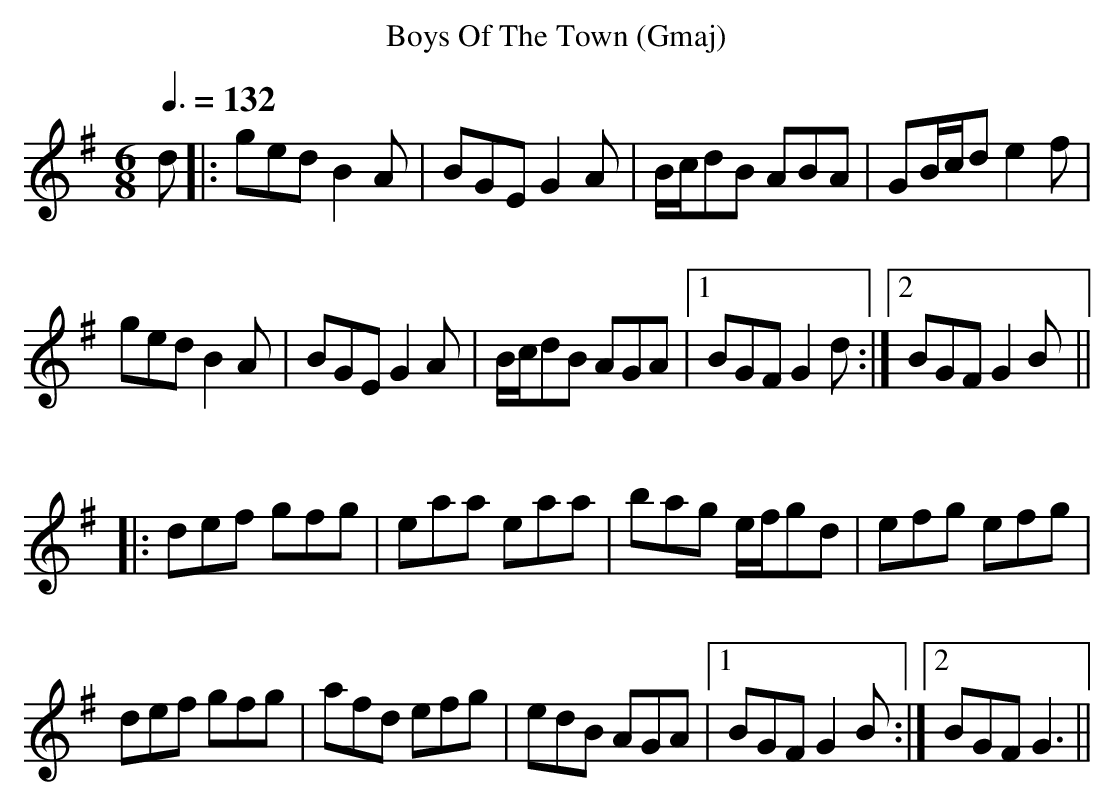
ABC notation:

X:1
T:Boys Of The Town (Gmaj)
Q:3/8=132
M:6/8
L:1/8
K:Gmaj
d|:ged B2A|BGE G2A|B/c/dB ABA|GB/c/d e2f|
ged B2A|BGE G2A|B/c/dB AGA|1BGF G2d:|2BGF G2B||
|:def gfg|eaa eaa|bag e/f/gd|efg efg|
def gfg|afd efg|edB AGA|1BGF G2B:|2BGF G3||
